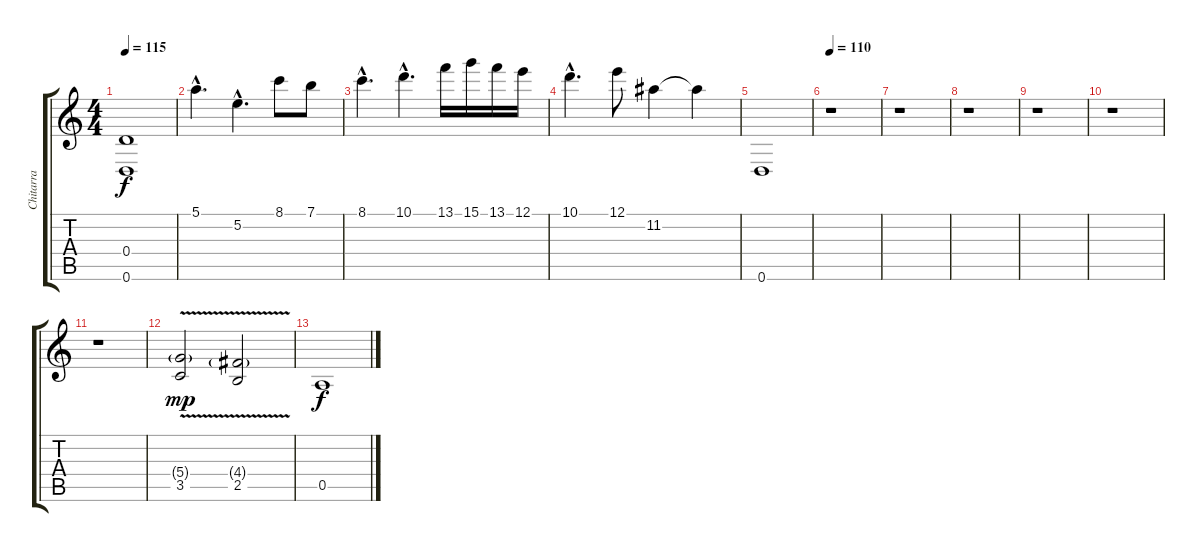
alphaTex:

\track ("Chitarra" "Chitarra") {instrument distortionguitar}
\staff {score tabs}
\tuning (E4 B3 G3 D3 A2 D2) {hide}
\ts (4 4)
\tempo 115
\clef g2
\ks c
(0.4{t} 0.6{t}).1{dy f} |
5.1{hac}.4{d} 5.2{hac}.4{d} 8.1.8 7.1.8 |
8.1{hac}.4{d} 10.1{hac}.4{d} 13.1.16 15.1.16 13.1.16 12.1.16 |
10.1{hac}.4{d} 12.1.8 11.2.4 11.2{t}.4 |
0.6.1 |
\tempo 110
r.1 |
r.1 |
r.1 |
r.1 |
r.1 |
r.1 |
(5.4{v g} 3.5).2{dy mp} (4.4{v g} 2.5).2 |
0.5.1{dy f}
